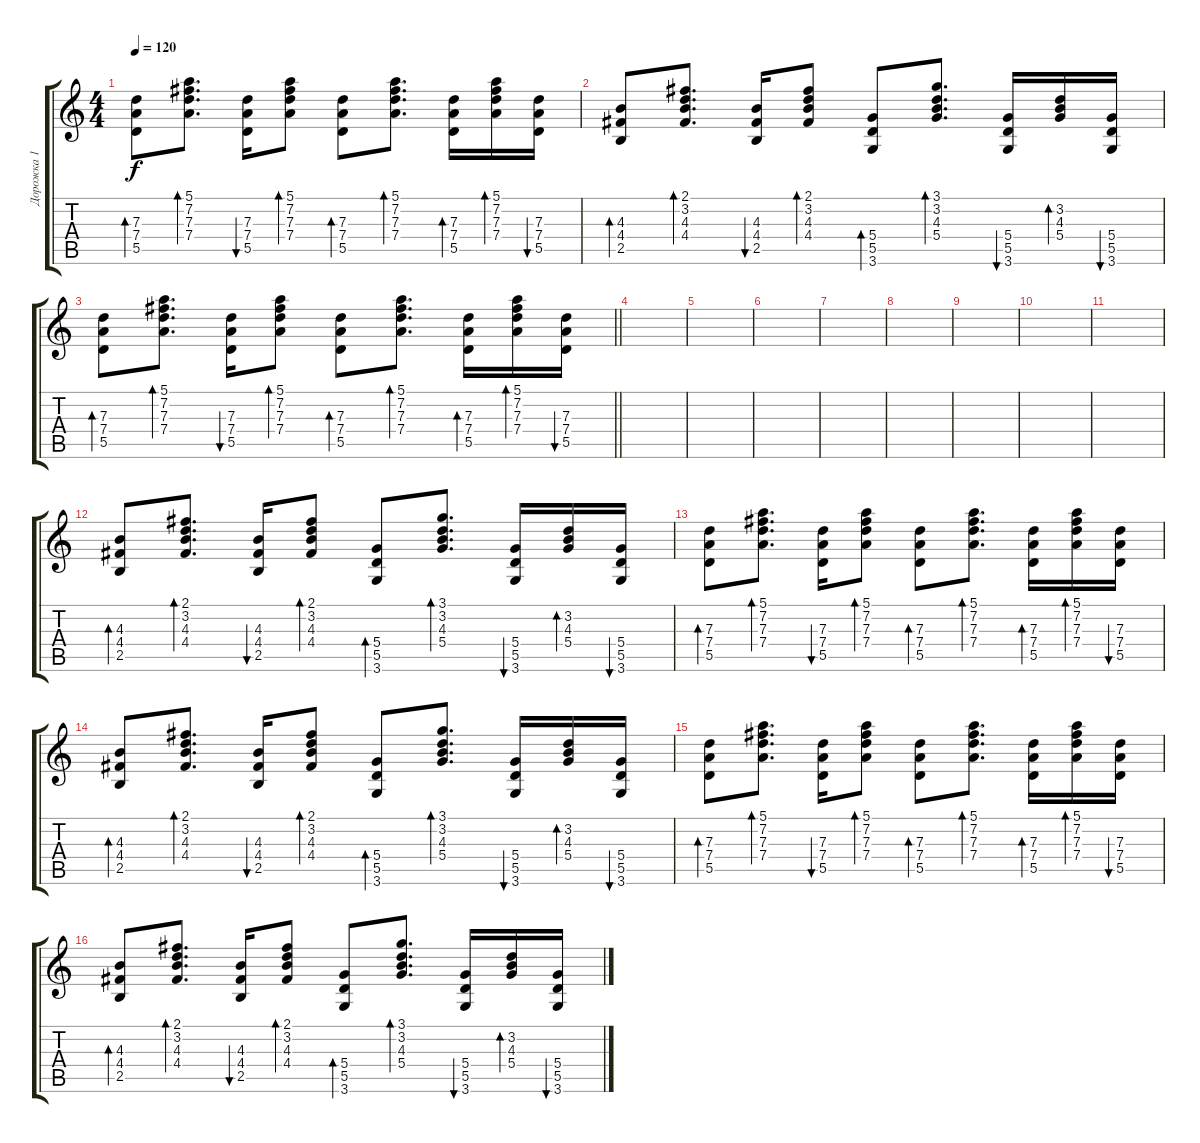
\track ("Дорожка 1" "Дорожка 1") {instrument acousticguitarsteel}
\staff {score tabs}
\tuning (E4 B3 G3 D3 A2 E2) {hide}
\ts (4 4)
\tempo 120
\clef g2
\ks c
(7.3 7.4 5.5).8{bd 60 dy f} (5.1 7.2 7.3 7.4).8{d bd 60} (7.3 7.4 5.5).16{bu 60} (5.1 7.2 7.3 7.4).8{bd 60} (7.3 7.4 5.5).8{bd 60} (5.1 7.2 7.3 7.4).8{d bd 60} (7.3 7.4 5.5).16{bd 60} (5.1 7.2 7.3 7.4).16{bd 60} (7.3 7.4 5.5).16{bu 60} |
(4.3 4.4 2.5).8{bd 60} (2.1 3.2 4.3 4.4).8{d bd 60} (4.3 4.4 2.5).16{bu 60} (2.1 3.2 4.3 4.4).8{bd 60} (5.4 5.5 3.6).8{bd 60} (3.1 3.2 4.3 5.4).8{d bd 60} (5.4 5.5 3.6).16{bu 60} (3.2 4.3 5.4).16{bd 60} (5.4 5.5 3.6).16{bu 60} |
\barLineRight lightlight
(7.3 7.4 5.5).8{bd 60} (5.1 7.2 7.3 7.4).8{d bd 60} (7.3 7.4 5.5).16{bu 60} (5.1 7.2 7.3 7.4).8{bd 60} (7.3 7.4 5.5).8{bd 60} (5.1 7.2 7.3 7.4).8{d bd 60} (7.3 7.4 5.5).16{bd 60} (5.1 7.2 7.3 7.4).16{bd 60} (7.3 7.4 5.5).16{bu 60} |
|
|
|
|
|
|
|
|
(4.3 4.4 2.5).8{bd 60} (2.1 3.2 4.3 4.4).8{d bd 60} (4.3 4.4 2.5).16{bu 60} (2.1 3.2 4.3 4.4).8{bd 60} (5.4 5.5 3.6).8{bd 60} (3.1 3.2 4.3 5.4).8{d bd 60} (5.4 5.5 3.6).16{bu 60} (3.2 4.3 5.4).16{bd 60} (5.4 5.5 3.6).16{bu 60} |
(7.3 7.4 5.5).8{bd 60} (5.1 7.2 7.3 7.4).8{d bd 60} (7.3 7.4 5.5).16{bu 60} (5.1 7.2 7.3 7.4).8{bd 60} (7.3 7.4 5.5).8{bd 60} (5.1 7.2 7.3 7.4).8{d bd 60} (7.3 7.4 5.5).16{bd 60} (5.1 7.2 7.3 7.4).16{bd 60} (7.3 7.4 5.5).16{bu 60} |
(4.3 4.4 2.5).8{bd 60} (2.1 3.2 4.3 4.4).8{d bd 60} (4.3 4.4 2.5).16{bu 60} (2.1 3.2 4.3 4.4).8{bd 60} (5.4 5.5 3.6).8{bd 60} (3.1 3.2 4.3 5.4).8{d bd 60} (5.4 5.5 3.6).16{bu 60} (3.2 4.3 5.4).16{bd 60} (5.4 5.5 3.6).16{bu 60} |
(7.3 7.4 5.5).8{bd 60} (5.1 7.2 7.3 7.4).8{d bd 60} (7.3 7.4 5.5).16{bu 60} (5.1 7.2 7.3 7.4).8{bd 60} (7.3 7.4 5.5).8{bd 60} (5.1 7.2 7.3 7.4).8{d bd 60} (7.3 7.4 5.5).16{bd 60} (5.1 7.2 7.3 7.4).16{bd 60} (7.3 7.4 5.5).16{bu 60} |
(4.3 4.4 2.5).8{bd 60} (2.1 3.2 4.3 4.4).8{d bd 60} (4.3 4.4 2.5).16{bu 60} (2.1 3.2 4.3 4.4).8{bd 60} (5.4 5.5 3.6).8{bd 60} (3.1 3.2 4.3 5.4).8{d bd 60} (5.4 5.5 3.6).16{bu 60} (3.2 4.3 5.4).16{bd 60} (5.4 5.5 3.6).16{bu 60}
